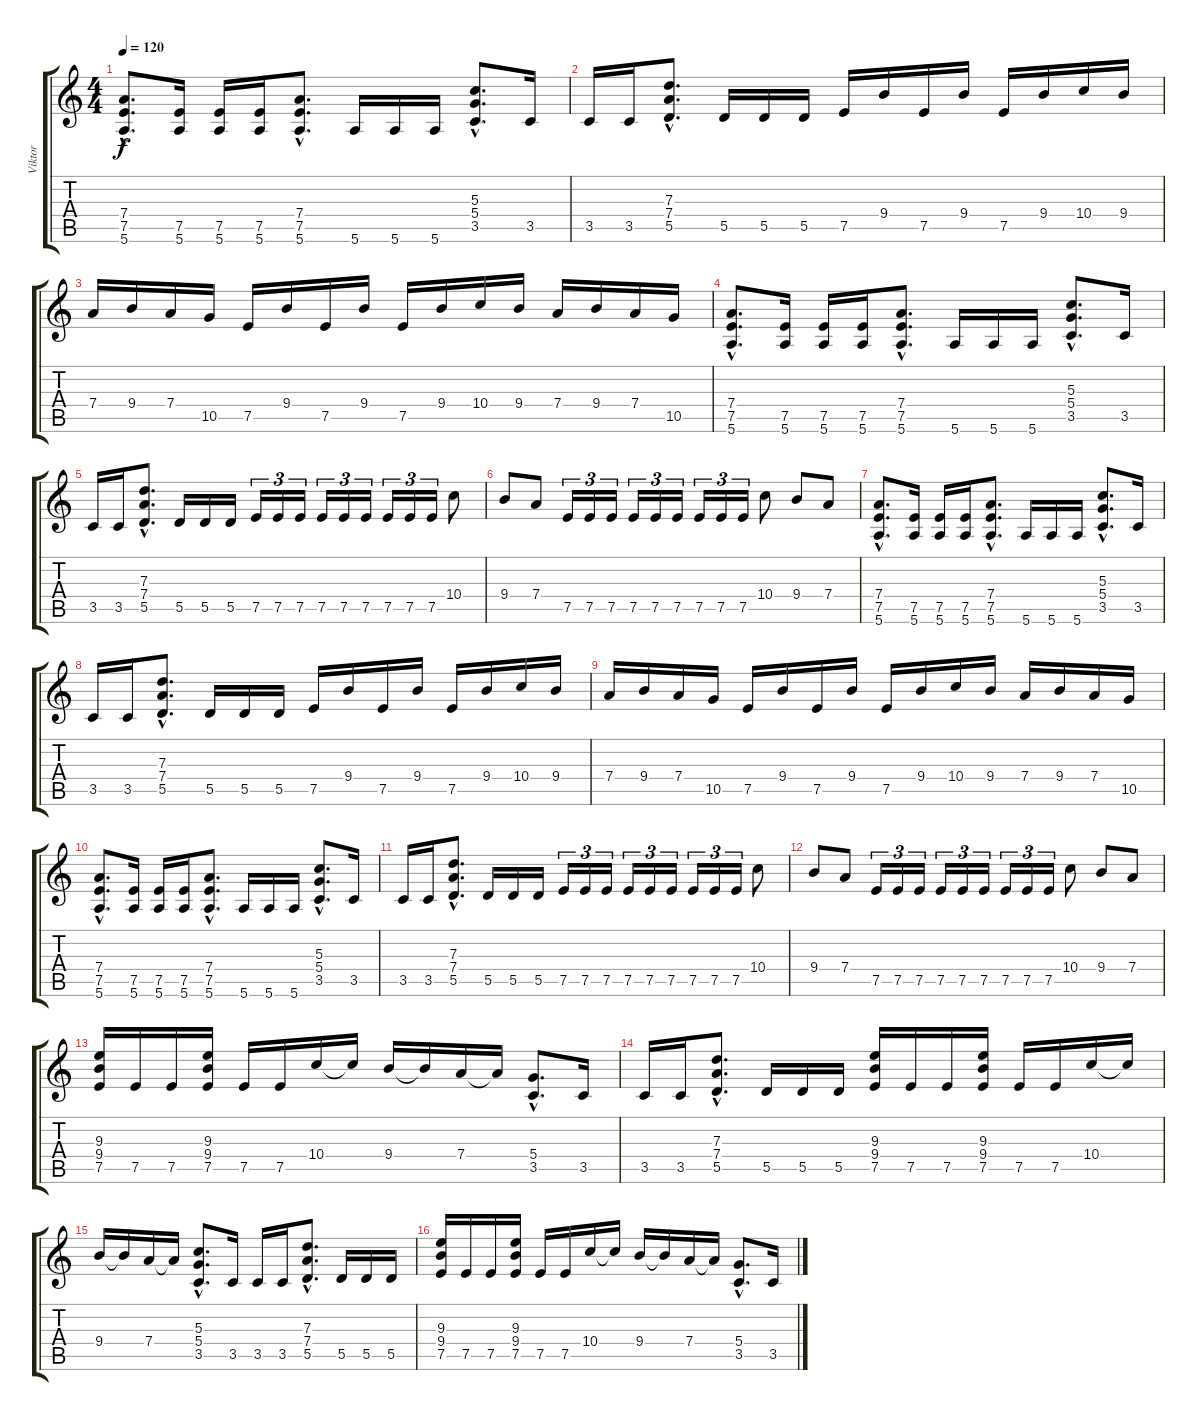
\track ("Viktor" "Viktor") {instrument distortionguitar}
\staff {score tabs}
\tuning (E4 B3 G3 D3 A2 E2) {hide}
\ts (4 4)
\tempo 120
\clef g2
\ks c
(7.4{hac} 7.5{hac} 5.6{hac}).8{d dy f} (7.5 5.6).16 (7.5 5.6).16 (7.5 5.6).16 (7.4{hac} 7.5{hac} 5.6{hac}).8{d} 5.6.16 5.6.16 5.6.16 (5.3{hac} 5.4{hac} 3.5{hac}).8{d} 3.5.16 |
3.5.16 3.5.16 (7.3{hac} 7.4{hac} 5.5{hac}).8{d} 5.5.16 5.5.16 5.5.16 7.5.16 9.4.16 7.5.16 9.4.16 7.5.16 9.4.16 10.4.16 9.4.16 |
7.4.16 9.4.16 7.4.16 10.5.16 7.5.16 9.4.16 7.5.16 9.4.16 7.5.16 9.4.16 10.4.16 9.4.16 7.4.16 9.4.16 7.4.16 10.5.16 |
(7.4{hac} 7.5{hac} 5.6{hac}).8{d} (7.5 5.6).16 (7.5 5.6).16 (7.5 5.6).16 (7.4{hac} 7.5{hac} 5.6{hac}).8{d} 5.6.16 5.6.16 5.6.16 (5.3{hac} 5.4{hac} 3.5{hac}).8{d} 3.5.16 |
3.5.16 3.5.16 (7.3{hac} 7.4{hac} 5.5{hac}).8{d} 5.5.16 5.5.16 5.5.16 7.5.16{tu (3 2)} 7.5.16{tu (3 2)} 7.5.16{tu (3 2)} 7.5.16{tu (3 2)} 7.5.16{tu (3 2)} 7.5.16{tu (3 2)} 7.5.16{tu (3 2)} 7.5.16{tu (3 2)} 7.5.16{tu (3 2)} 10.4.8 |
9.4.8 7.4.8 7.5.16{tu (3 2)} 7.5.16{tu (3 2)} 7.5.16{tu (3 2)} 7.5.16{tu (3 2)} 7.5.16{tu (3 2)} 7.5.16{tu (3 2)} 7.5.16{tu (3 2)} 7.5.16{tu (3 2)} 7.5.16{tu (3 2)} 10.4.8 9.4.8 7.4.8 |
(7.4{hac} 7.5{hac} 5.6{hac}).8{d} (7.5 5.6).16 (7.5 5.6).16 (7.5 5.6).16 (7.4{hac} 7.5{hac} 5.6{hac}).8{d} 5.6.16 5.6.16 5.6.16 (5.3{hac} 5.4{hac} 3.5{hac}).8{d} 3.5.16 |
3.5.16 3.5.16 (7.3{hac} 7.4{hac} 5.5{hac}).8{d} 5.5.16 5.5.16 5.5.16 7.5.16 9.4.16 7.5.16 9.4.16 7.5.16 9.4.16 10.4.16 9.4.16 |
7.4.16 9.4.16 7.4.16 10.5.16 7.5.16 9.4.16 7.5.16 9.4.16 7.5.16 9.4.16 10.4.16 9.4.16 7.4.16 9.4.16 7.4.16 10.5.16 |
(7.4{hac} 7.5{hac} 5.6{hac}).8{d} (7.5 5.6).16 (7.5 5.6).16 (7.5 5.6).16 (7.4{hac} 7.5{hac} 5.6{hac}).8{d} 5.6.16 5.6.16 5.6.16 (5.3{hac} 5.4{hac} 3.5{hac}).8{d} 3.5.16 |
3.5.16 3.5.16 (7.3{hac} 7.4{hac} 5.5{hac}).8{d} 5.5.16 5.5.16 5.5.16 7.5.16{tu (3 2)} 7.5.16{tu (3 2)} 7.5.16{tu (3 2)} 7.5.16{tu (3 2)} 7.5.16{tu (3 2)} 7.5.16{tu (3 2)} 7.5.16{tu (3 2)} 7.5.16{tu (3 2)} 7.5.16{tu (3 2)} 10.4.8 |
9.4.8 7.4.8 7.5.16{tu (3 2)} 7.5.16{tu (3 2)} 7.5.16{tu (3 2)} 7.5.16{tu (3 2)} 7.5.16{tu (3 2)} 7.5.16{tu (3 2)} 7.5.16{tu (3 2)} 7.5.16{tu (3 2)} 7.5.16{tu (3 2)} 10.4.8 9.4.8 7.4.8 |
(9.3 9.4 7.5).16 7.5.16 7.5.16 (9.3 9.4 7.5).16 7.5.16 7.5.16 10.4.16 10.4{t}.16 9.4.16 9.4{t}.16 7.4.16 7.4{t}.16 (5.4{hac} 3.5{hac}).8{d} 3.5.16 |
3.5.16 3.5.16 (7.3{hac} 7.4{hac} 5.5{hac}).8{d} 5.5.16 5.5.16 5.5.16 (9.3 9.4 7.5).16 7.5.16 7.5.16 (9.3 9.4 7.5).16 7.5.16 7.5.16 10.4.16 10.4{t}.16 |
9.4.16 9.4{t}.16 7.4.16 7.4{t}.16 (5.3{hac} 5.4{hac} 3.5{hac}).8{d} 3.5.16 3.5.16 3.5.16 (7.3{hac} 7.4{hac} 5.5{hac}).8{d} 5.5.16 5.5.16 5.5.16 |
(9.3 9.4 7.5).16 7.5.16 7.5.16 (9.3 9.4 7.5).16 7.5.16 7.5.16 10.4.16 10.4{t}.16 9.4.16 9.4{t}.16 7.4.16 7.4{t}.16 (5.4{hac} 3.5{hac}).8{d} 3.5.16
